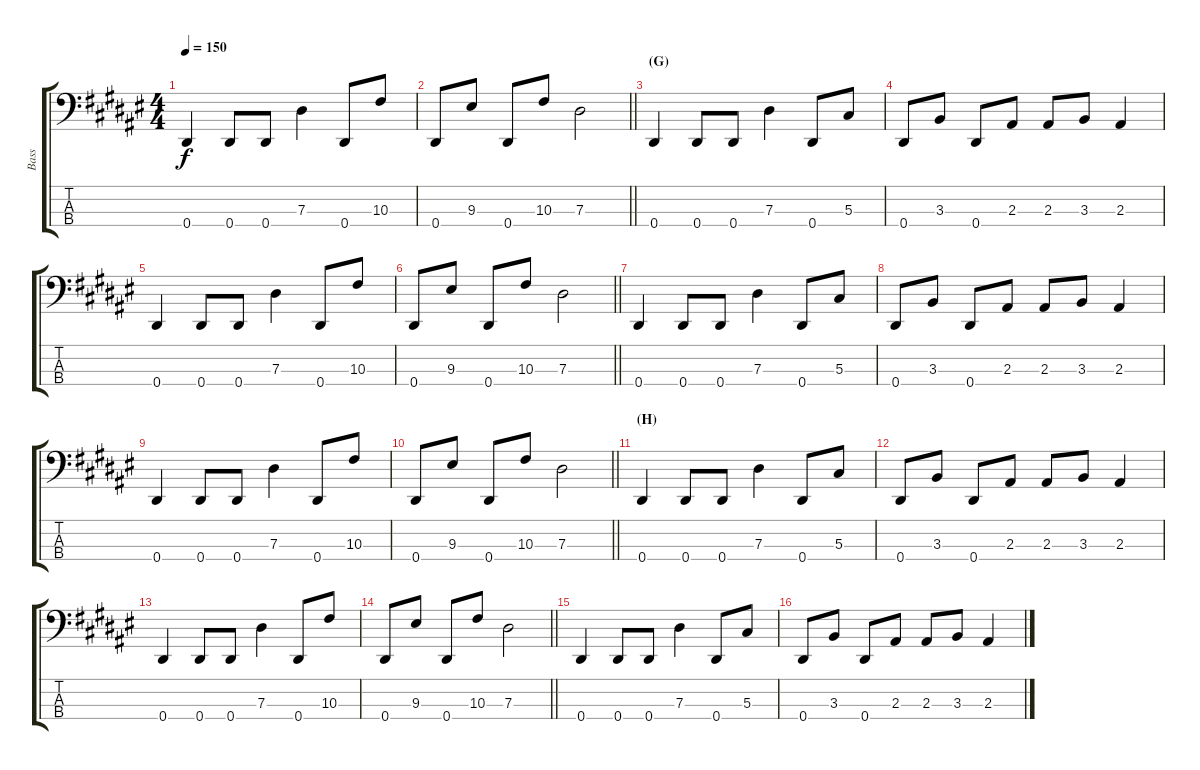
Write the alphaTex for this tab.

\track ("Bass" "Bass") {instrument electricbasspick}
\staff {score tabs}
\tuning (Gb2 Db2 Ab1 Eb1) {hide}
\ts (4 4)
\tempo 150
\clef f4
\ks f#
0.4.4{dy f} 0.4.8 0.4.8 7.3.4 0.4.8 10.3.8 |
\barLineRight lightlight
0.4.8 9.3.8 0.4.8 10.3.8 7.3.2 |
\section ("" "(G)")
0.4.4 0.4.8 0.4.8 7.3.4 0.4.8 5.3.8 |
0.4.8 3.3.8 0.4.8 2.3.8 2.3.8 3.3.8 2.3.4 |
0.4.4 0.4.8 0.4.8 7.3.4 0.4.8 10.3.8 |
\barLineRight lightlight
0.4.8 9.3.8 0.4.8 10.3.8 7.3.2 |
0.4.4 0.4.8 0.4.8 7.3.4 0.4.8 5.3.8 |
0.4.8 3.3.8 0.4.8 2.3.8 2.3.8 3.3.8 2.3.4 |
0.4.4 0.4.8 0.4.8 7.3.4 0.4.8 10.3.8 |
\barLineRight lightlight
0.4.8 9.3.8 0.4.8 10.3.8 7.3.2 |
\section ("" "(H)")
0.4.4 0.4.8 0.4.8 7.3.4 0.4.8 5.3.8 |
0.4.8 3.3.8 0.4.8 2.3.8 2.3.8 3.3.8 2.3.4 |
0.4.4 0.4.8 0.4.8 7.3.4 0.4.8 10.3.8 |
\barLineRight lightlight
0.4.8 9.3.8 0.4.8 10.3.8 7.3.2 |
0.4.4 0.4.8 0.4.8 7.3.4 0.4.8 5.3.8 |
0.4.8 3.3.8 0.4.8 2.3.8 2.3.8 3.3.8 2.3.4
